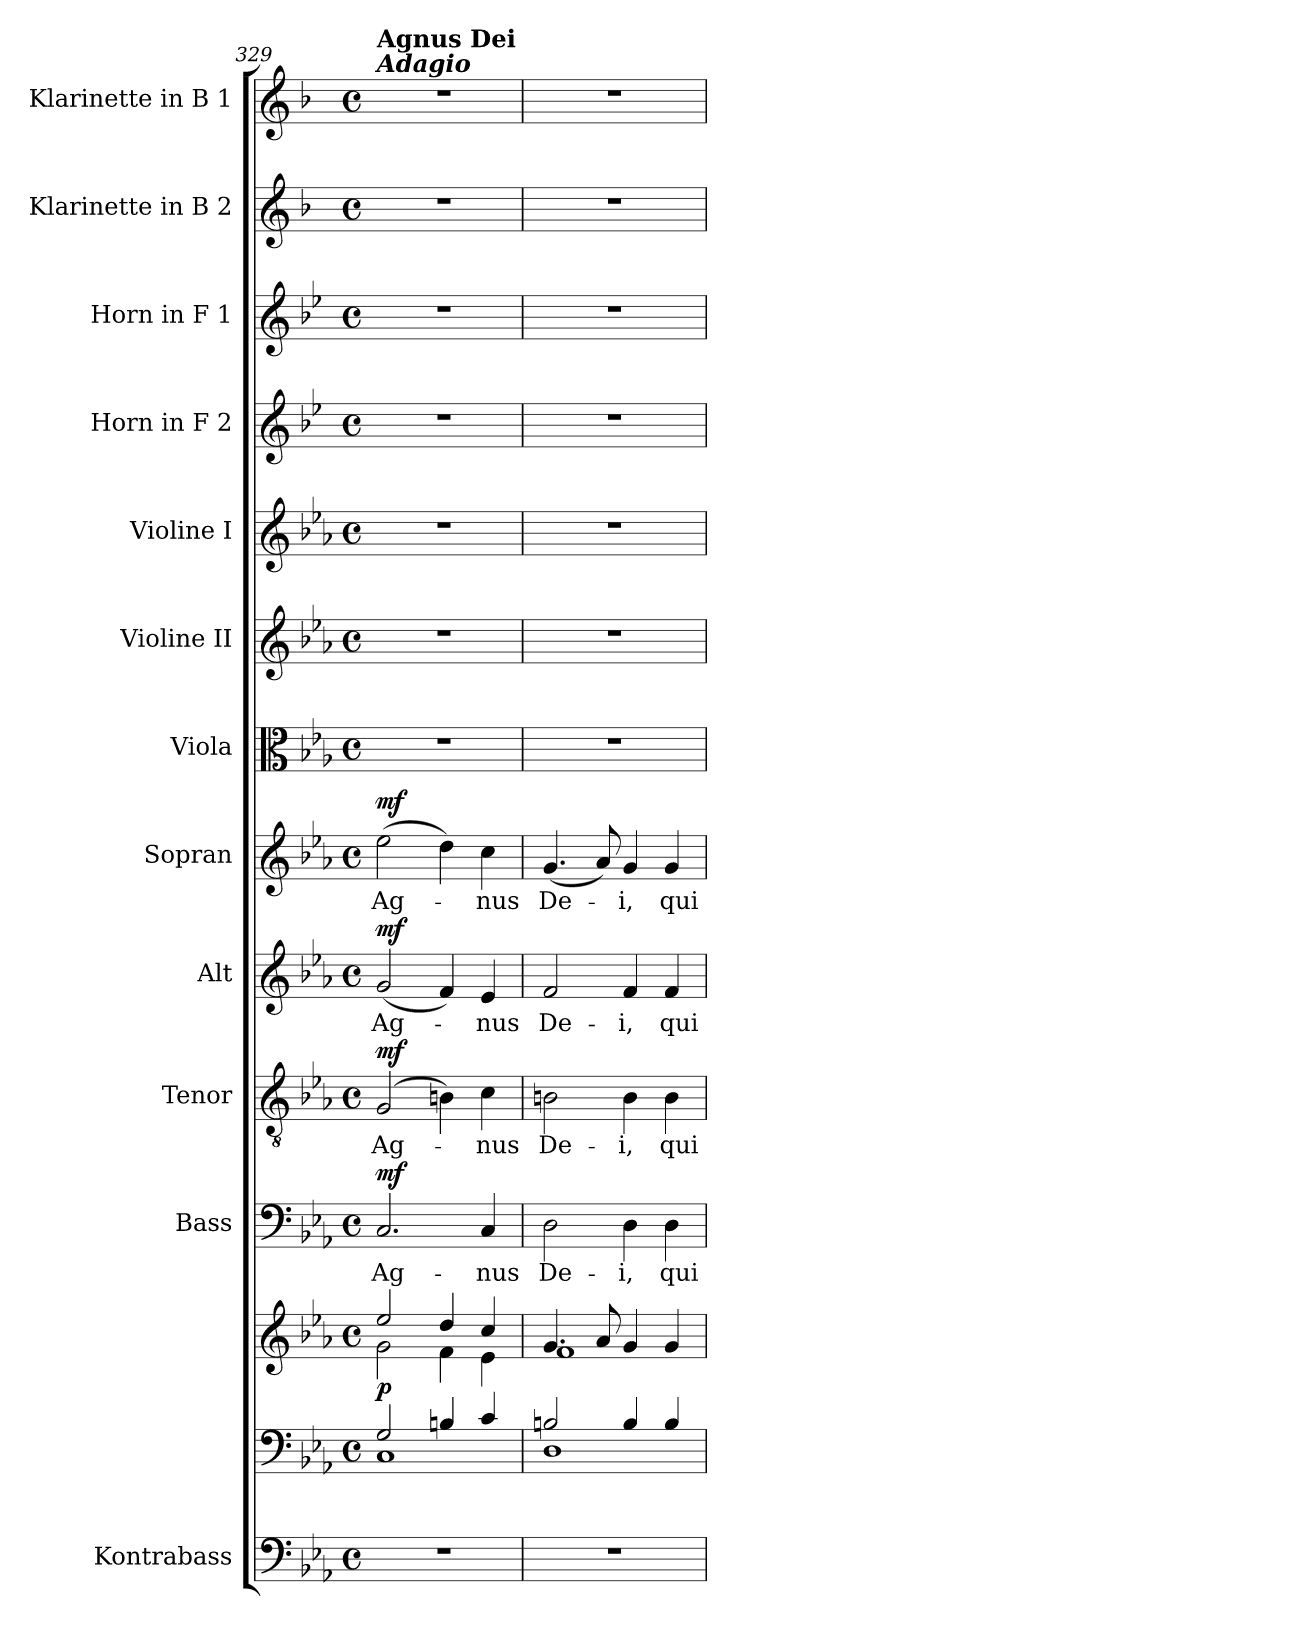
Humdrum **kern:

**kern	**kern	**kern	**dynam	**kern	**text	**dynam	**kern	**text	**dynam	**kern	**text	**dynam	**kern	**text	**dynam	**kern	**kern	**kern	**kern	**kern	**kern	**kern
*part13	*part12	*part12	*part12	*part11	*part11	*part11	*part10	*part10	*part10	*part9	*part9	*part9	*part8	*part8	*part8	*part7	*part6	*part5	*part4	*part3	*part2	*part1
*staff14	*staff13	*staff12	*staff12/13	*staff11	*staff11	*staff11	*staff10	*staff10	*staff10	*staff9	*staff9	*staff9	*staff8	*staff8	*staff8	*staff7	*staff6	*staff5	*staff4	*staff3	*staff2	*staff1
*I"Kontrabass	*	*	*	*I"Bass	*	*	*I"Tenor	*	*	*I"Alt	*	*	*I"Sopran	*	*	*I"Viola	*I"Violine II	*I"Violine I	*I"Horn in F 2	*I"Horn in F 1	*I"Klarinette in B 2	*I"Klarinette in B 1
*I'Kb.	*	*	*	*I'B	*	*	*I'T	*	*	*I'A	*	*	*I'S	*	*	*I'Vla.	*I'Vl. II	*I'Vl. I	*I'Hrn. 2	*I'Hrn. 1	*	*
!!LO:PB:g=z
*clefF4	*clefF4	*clefG2	*	*clefF4	*	*	*clefGv2	*	*	*clefG2	*	*	*clefG2	*	*	*clefC3	*clefG2	*clefG2	*clefG2	*clefG2	*clefG2	*clefG2
*ITrd7c12	*	*	*	*	*	*	*	*	*	*	*	*	*	*	*	*	*	*	*ITrd4c7	*ITrd4c7	*ITrd1c2	*ITrd1c2
*k[b-e-a-]	*k[b-e-a-]	*k[b-e-a-]	*	*k[b-e-a-]	*	*	*k[b-e-a-]	*	*	*k[b-e-a-]	*	*	*k[b-e-a-]	*	*	*k[b-e-a-]	*k[b-e-a-]	*k[b-e-a-]	*k[b-e-a-]	*k[b-e-a-]	*k[b-e-a-]	*k[b-e-a-]
*E-:	*E-:	*E-:	*	*E-:	*	*	*E-:	*	*	*E-:	*	*	*E-:	*	*	*E-:	*E-:	*E-:	*E-:	*E-:	*E-:	*E-:
*M4/4	*M4/4	*M4/4	*	*M4/4	*	*	*M4/4	*	*	*M4/4	*	*	*M4/4	*	*	*M4/4	*M4/4	*M4/4	*M4/4	*M4/4	*M4/4	*M4/4
*met(c)	*met(c)	*met(c)	*	*met(c)	*	*	*met(c)	*	*	*met(c)	*	*	*met(c)	*	*	*met(c)	*met(c)	*met(c)	*met(c)	*met(c)	*met(c)	*met(c)
=329	=329	=329	=329	=329	=329	=329	=329	=329	=329	=329	=329	=329	=329	=329	=329	=329	=329	=329	=329	=329	=329	=329
*	*^	*^	*	*	*	*	*	*	*	*	*	*	*	*	*	*	*	*	*	*	*	*
!	!	!	!	!	!	!	!	!	!	!	!	!	!	!	!	!	!	!	!	!	!	!	!	!LO:TX:a:Bi:t=Adagio
!	!	!	!	!	!	!	!	!	!	!	!	!	!	!	!	!	!	!	!	!	!	!	!	!LO:TX:a:B:t=Agnus Dei
!	!	!	!	!	!LO:DY:b	!	!LO:LY:b	!LO:DY:a	!	!LO:LY:b	!LO:DY:a	!	!LO:LY:b	!LO:DY:a	!	!LO:LY:b	!LO:DY:a	!	!	!	!	!	!	!
1r	2G/	1C	2ee-/	2g\	p	2.C/	Ag-	mf	(2G/	Ag-	mf	(<2g/	Ag-	mf	(>2ee-\	Ag-	mf	1r	1r	1r	1r	1r	1r	1r
.	4Bn/	.	4dd/	4f\	.	.	.	.	4Bn\)	.	.	4f/)	.	.	4dd\)	.	.	.	.	.	.	.	.	.
!	!	!	!	!	!	!	!LO:LY:b	!	!	!LO:LY:b	!	!	!LO:LY:b	!	!	!LO:LY:b	!	!	!	!	!	!	!	!
.	4c/	.	4cc/	4e-\	.	4C/	-nus	.	4c\	-nus	.	4e-/	-nus	.	4cc\	-nus	.	.	.	.	.	.	.	.
=330	=330	=330	=330	=330	=330	=330	=330	=330	=330	=330	=330	=330	=330	=330	=330	=330	=330	=330	=330	=330	=330	=330	=330	=330
!	!	!	!	!	!	!	!LO:LY:b	!	!	!LO:LY:b	!	!	!LO:LY:b	!	!	!LO:LY:b	!	!	!	!	!	!	!	!
1r	2Bn/	1D	4.g/	1f	.	2D\	De-	.	2Bn\	De-	.	2f/	De-	.	(<4.g/	De-	.	1r	1r	1r	1r	1r	1r	1r
.	.	.	8a-/	.	.	.	.	.	.	.	.	.	.	.	8a-/)	.	.	.	.	.	.	.	.	.
!	!	!	!	!	!	!	!LO:LY:b	!	!	!LO:LY:b	!	!	!LO:LY:b	!	!	!LO:LY:b	!	!	!	!	!	!	!	!
.	4B/	.	4g/	.	.	4D\	-i,	.	4B\	-i,	.	4f/	-i,	.	4g/	-i,	.	.	.	.	.	.	.	.
!	!	!	!	!	!	!	!LO:LY:b	!	!	!LO:LY:b	!	!	!LO:LY:b	!	!	!LO:LY:b	!	!	!	!	!	!	!	!
.	4B/	.	4g/	.	.	4D\	qui	.	4B\	qui	.	4f/	qui	.	4g/	qui	.	.	.	.	.	.	.	.
*	*v	*v	*	*	*	*	*	*	*	*	*	*	*	*	*	*	*	*	*	*	*	*	*	*
*	*	*v	*v	*	*	*	*	*	*	*	*	*	*	*	*	*	*	*	*	*	*	*	*
=	=	=	=	=	=	=	=	=	=	=	=	=	=	=	=	=	=	=	=	=	=	=
*-	*-	*-	*-	*-	*-	*-	*-	*-	*-	*-	*-	*-	*-	*-	*-	*-	*-	*-	*-	*-	*-	*-
